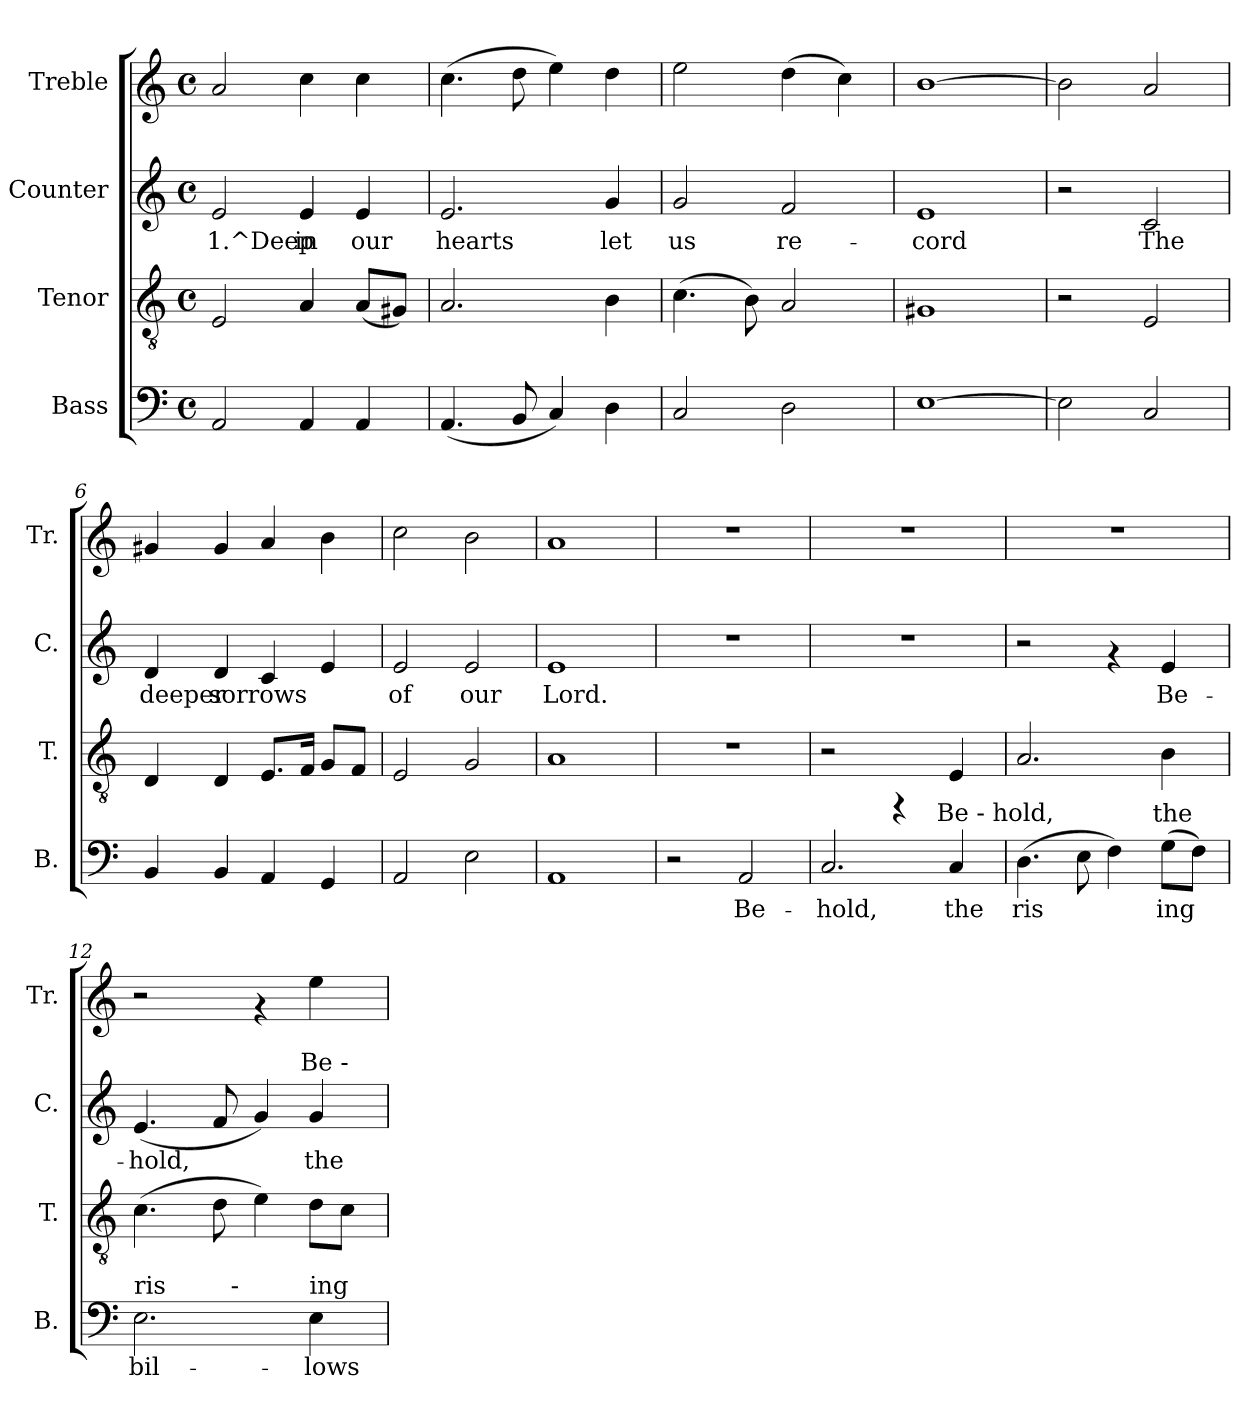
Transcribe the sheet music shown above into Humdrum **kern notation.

**kern	**text	**kern	**text	**kern	**text	**kern	**text
*part4	*part4	*part3	*part3	*part2	*part2	*part1	*part1
*staff4	*staff4	*staff3	*staff3	*staff2	*staff2	*staff1	*staff1
*I"Bass	*	*I"Tenor	*	*I"Counter	*	*I"Treble	*
*I'B.	*	*I'T.	*	*I'C.	*	*I'Tr.	*
!!LO:PB:g=z
*stria5	*	*stria5	*	*stria5	*	*stria5	*
*clefF4	*	*clefGv2	*	*clefG2	*	*clefG2	*
*k[]	*	*k[]	*	*k[]	*	*k[]	*
*C:	*	*C:	*	*C:	*	*C:	*
*M4/4	*	*M4/4	*	*M4/4	*	*M4/4	*
*met(c)	*	*met(c)	*	*met(c)	*	*met(c)	*
=1	=1	=1	=1	=1	=1	=1	=1
!	!LO:LY:b:cj	!	!LO:LY:b:cj	!	!LO:LY:b:rj	!	!LO:LY:b
2AA/	.	2E/	.	2e/	1.^Deep	2a/	.
!	!LO:LY:b:cj	!	!LO:LY:b:cj	!	!LO:LY:b:rj	!	!LO:LY:b
4AA/	.	4A/	.	4e/	in	4cc\	.
!	!LO:LY:b:cj	!	!LO:LY:b:cj	!	!LO:LY:b:rj	!	!LO:LY:b
4AA/	.	(<8A/L	.	4e/	our	4cc\	.
!	!	!	!LO:LY:b:cj	!	!	!	!
.	.	8G#X/J)	.	.	.	.	.
=2	=2	=2	=2	=2	=2	=2	=2
!	!LO:LY:b:cj	!	!LO:LY:b:cj	!	!LO:LY:b:rj	!	!LO:LY:b
(<4.AA/	.	2.A/	.	2.e/	hearts	(>4.cc\	.
!	!LO:LY:b:cj	!	!	!	!	!	!LO:LY:b
8BB/	.	.	.	.	.	8dd\	.
!	!LO:LY:b:cj	!	!	!	!	!	!LO:LY:b
4C/)	.	.	.	.	.	4ee\)	.
!	!LO:LY:b:cj	!	!LO:LY:b:cj	!	!LO:LY:b:rj	!	!LO:LY:b
4D\	.	4B\	.	4g/	let	4dd\	.
=3	=3	=3	=3	=3	=3	=3	=3
!	!LO:LY:b:cj	!	!LO:LY:b:cj	!	!LO:LY:b:rj	!	!LO:LY:b
2C/	.	(>4.c\	.	2g/	us	2ee\	.
!	!	!	!LO:LY:b:cj	!	!	!	!
.	.	8B\)	.	.	.	.	.
!	!LO:LY:b:cj	!	!LO:LY:b:cj	!	!LO:LY:b:rj	!	!LO:LY:b
2D\	.	2A/	.	2f/	re-	(>4dd\	.
!	!	!	!	!	!	!	!LO:LY:b
.	.	.	.	.	.	4cc\)	.
=4	=4	=4	=4	=4	=4	=4	=4
!	!LO:LY:b:cj	!	!LO:LY:b:cj	!	!LO:LY:b:rj	!	!LO:LY:b
[>1E	.	1G#X	.	1e	-cord	[>1b	.
=5	=5	=5	=5	=5	=5	=5	=5
!	!LO:LY:b:cj	!	!	!	!	!	!LO:LY:b
2E\]	.	2r	.	2r	.	2b>\]	.
!	!LO:LY:b:cj	!	!LO:LY:b:cj	!	!LO:LY:b:rj	!	!LO:LY:b
2C/	.	2E/	.	2c/	The	2a/	.
=6	=6	=6	=6	=6	=6	=6	=6
!	!LO:LY:b:cj	!	!LO:LY:b:cj	!	!LO:LY:b:rj	!	!LO:LY:b
4BB/	.	4D/	.	4d/	deeper	4g#X/	.
!	!LO:LY:b:cj	!	!LO:LY:b:cj	!	!LO:LY:b:rj	!	!LO:LY:b
4BB/	.	4D/	.	4d/	sorrows	4g#/	.
!	!LO:LY:b:cj	!	!LO:LY:b:cj	!	!LO:LY:b:rj	!	!LO:LY:b
4AA/	.	8.E/L	.	4c/	.	4a/	.
!	!	!	!LO:LY:b:cj	!	!	!	!
.	.	16F/J	.	.	.	.	.
!	!LO:LY:b:cj	!	!LO:LY:b:cj	!	!LO:LY:b:rj	!	!LO:LY:b
4GG/	.	8G/L	.	4e/	.	4b\	.
!	!	!	!LO:LY:b:cj	!	!	!	!
.	.	8F/J	.	.	.	.	.
=7	=7	=7	=7	=7	=7	=7	=7
!	!LO:LY:b:cj	!	!LO:LY:b:cj	!	!LO:LY:b:rj	!	!LO:LY:b
2AA/	.	2E/	.	2e/	of	2cc\	.
!	!LO:LY:b:cj	!	!LO:LY:b:cj	!	!LO:LY:b:rj	!	!LO:LY:b
2E\	.	2G/	.	2e/	our	2b\	.
=8	=8	=8	=8	=8	=8	=8	=8
!	!LO:LY:b:cj	!	!LO:LY:b:cj	!	!LO:LY:b:rj	!	!LO:LY:b
1AA	.	1A	.	1e	Lord.	1a	.
=9	=9	=9	=9	=9	=9	=9	=9
2r	.	1r	.	1r	.	1r	.
!	!LO:LY:b:cj	!	!	!	!	!	!
2AA/	Be-	.	.	.	.	.	.
=10	=10	=10	=10	=10	=10	=10	=10
!	!LO:LY:b:cj	!	!	!	!	!	!
*^	*	*	*	*	*	*	*
2.C/	2ryy	-hold,	2r	.	1r	.	1r	.
.	8..ryy	.	4rFF	.	.	.	.	.
!	!LO:TX:a:t=Be - hold,	!	!	!	!	!	!	!
.	4ryy	.	.	.	.	.	.	.
!	!	!LO:LY:b:cj	!	!LO:LY:b:cj	!	!	!	!
4C/	.	the	4E/	.	.	.	.	.
.	32ryy	.	.	.	.	.	.	.
=11	=11	=11	=11	=11	=11	=11	=11	=11
!	!	!LO:LY:b:cj	!	!LO:LY:b:cj	!	!	!	!
(>4.D\	2ryy	ris-	2.A/	.	2r	.	1r	.
!	!	!LO:LY:b:cj	!	!	!	!	!	!
8E\	.	--	.	.	.	.	.	.
!	!	!LO:LY:b:cj	!	!	!	!	!	!
4F\)	8...ryy	--	.	.	4rf	.	.	.
!	!LO:TX:a:t=the	!	!	!	!	!	!	!
.	4ryy	.	.	.	.	.	.	.
!	!	!LO:LY:b:cj	!	!LO:LY:b:cj	!	!LO:LY:b:rj	!	!
(>8G\L	.	-ing	4B\	.	4e/	Be-	.	.
!	!	!LO:LY:b:cj	!	!	!	!	!	!
8F\J)	.	.	.	.	.	.	.	.
.	64ryy	.	.	.	.	.	.	.
=12	=12	=12	=12	=12	=12	=12	=12	=12
!LO:TX:a:t=ris	!	!	!	!	!	!	!	!
!	!	!LO:LY:b:cj	!	!LO:LY:b:cj	!	!LO:LY:b:rj	!	!
*	*	*	*	*	*^	*	*	*
2.E\	4ryy	bil-	(>4.c\	.	(<4.e/	2ryy	-hold,	2r	.
.	8ryy	.	.	.	.	.	.	.	.
!	!	!	!	!LO:LY:b:cj	!	!	!LO:LY:b:rj	!	!
.	32.ryy	.	8d\	.	8f/	.	.	.	.
!	!LO:TX:a:t=-	!	!	!	!	!	!	!	!
.	2ryy	.	.	.	.	.	.	.	.
!	!	!	!	!LO:LY:b:cj	!	!	!LO:LY:b:rj	!	!
.	.	.	4e\)	.	4g/)	8...ryy	.	4rf	.
!	!	!	!	!	!	!LO:TX:a:t=Be -	!	!	!
.	.	.	.	.	.	4ryy	.	.	.
!LO:TX:a:t=ing	!	!	!	!	!	!	!	!	!
!	!	!LO:LY:b:cj	!	!LO:LY:b:cj	!	!	!LO:LY:b:rj	!	!LO:LY:b
4E\	.	-lows	8d\L	.	4g/	.	the	4ee\	.
!	!	!	!	!LO:LY:b:cj	!	!	!	!	!
.	.	.	8c\J	.	.	.	.	.	.
.	16ryy	.	.	.	.	.	.	.	.
.	64ryy	.	.	.	.	64ryy	.	.	.
*v	*v	*	*	*	*v	*v	*	*	*
=	=	=	=	=	=	=	=
*-	*-	*-	*-	*-	*-	*-	*-
